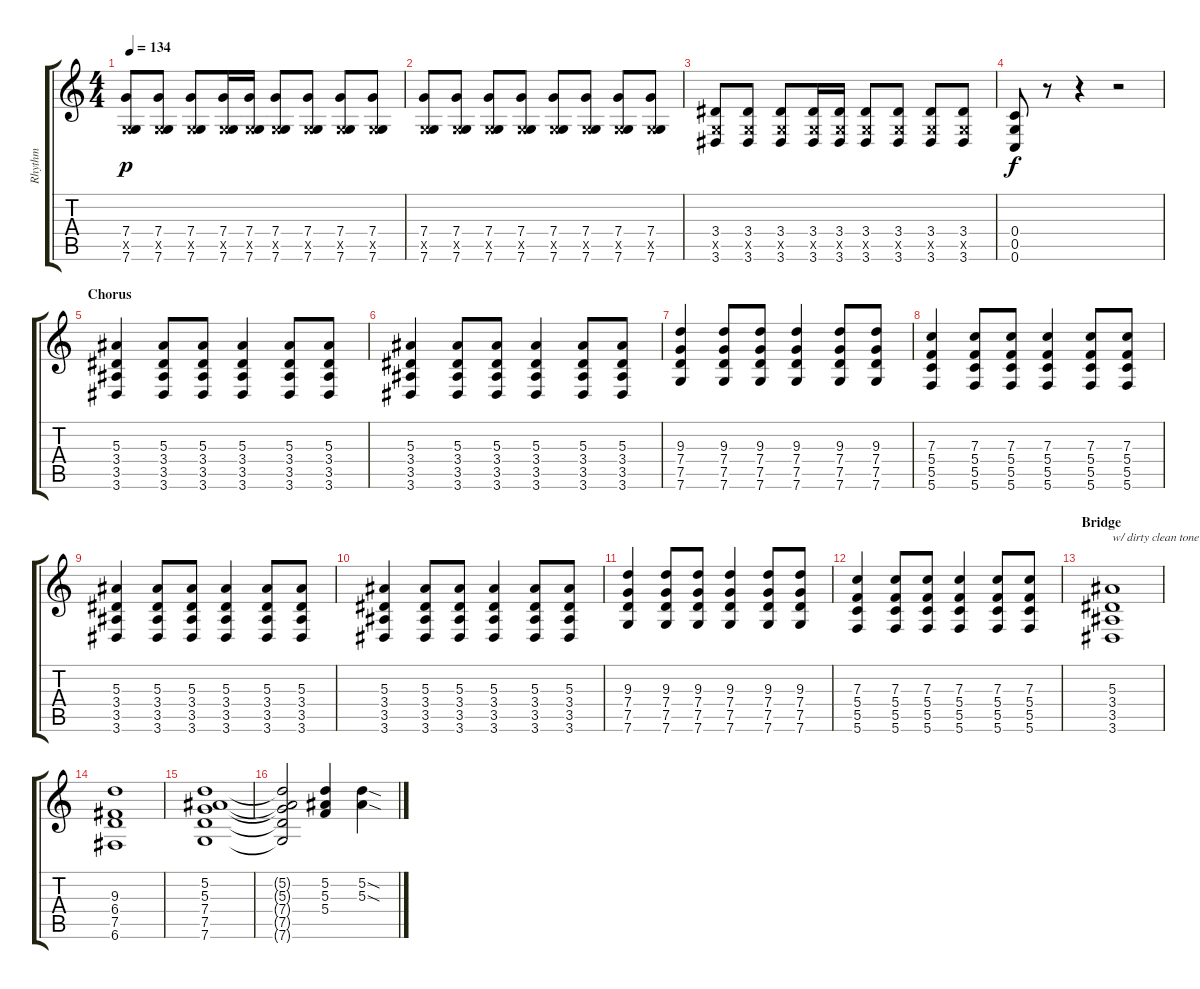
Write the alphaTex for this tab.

\track ("Rhythm" "Rhythm") {instrument overdrivenguitar}
\staff {score tabs}
\tuning (D4 A3 F3 C3 G2 C2) {hide}
\ts (4 4)
\tempo 134
\clef g2
\ks c
(7.4 0.5{x} 7.6).8{dy p} (7.4 0.5{x} 7.6).8 (7.4 0.5{x} 7.6).8 (7.4 0.5{x} 7.6).16 (7.4 0.5{x} 7.6).16 (7.4 0.5{x} 7.6).8 (7.4 0.5{x} 7.6).8 (7.4 0.5{x} 7.6).8 (7.4 0.5{x} 7.6).8 |
(7.4 0.5{x} 7.6).8 (7.4 0.5{x} 7.6).8 (7.4 0.5{x} 7.6).8 (7.4 0.5{x} 7.6).8 (7.4 0.5{x} 7.6).8 (7.4 0.5{x} 7.6).8 (7.4 0.5{x} 7.6).8 (7.4 0.5{x} 7.6).8 |
(3.4 0.5{x} 3.6).8 (3.4 0.5{x} 3.6).8 (3.4 0.5{x} 3.6).8 (3.4 0.5{x} 3.6).16 (3.4 0.5{x} 3.6).16 (3.4 0.5{x} 3.6).8 (3.4 0.5{x} 3.6).8 (3.4 0.5{x} 3.6).8 (3.4 0.5{x} 3.6).8 |
(0.4 0.5 0.6).8{dy f} r.8 r.4 r.2 |
\section ("" "Chorus")
(5.3 3.4 3.5 3.6).4 (5.3 3.4 3.5 3.6).8 (5.3 3.4 3.5 3.6).8 (5.3 3.4 3.5 3.6).4 (5.3 3.4 3.5 3.6).8 (5.3 3.4 3.5 3.6).8 |
(5.3 3.4 3.5 3.6).4 (5.3 3.4 3.5 3.6).8 (5.3 3.4 3.5 3.6).8 (5.3 3.4 3.5 3.6).4 (5.3 3.4 3.5 3.6).8 (5.3 3.4 3.5 3.6).8 |
(9.3 7.4 7.5 7.6).4 (9.3 7.4 7.5 7.6).8 (9.3 7.4 7.5 7.6).8 (9.3 7.4 7.5 7.6).4 (9.3 7.4 7.5 7.6).8 (9.3 7.4 7.5 7.6).8 |
(7.3 5.4 5.5 5.6).4 (7.3 5.4 5.5 5.6).8 (7.3 5.4 5.5 5.6).8 (7.3 5.4 5.5 5.6).4 (7.3 5.4 5.5 5.6).8 (7.3 5.4 5.5 5.6).8 |
(5.3 3.4 3.5 3.6).4 (5.3 3.4 3.5 3.6).8 (5.3 3.4 3.5 3.6).8 (5.3 3.4 3.5 3.6).4 (5.3 3.4 3.5 3.6).8 (5.3 3.4 3.5 3.6).8 |
(5.3 3.4 3.5 3.6).4 (5.3 3.4 3.5 3.6).8 (5.3 3.4 3.5 3.6).8 (5.3 3.4 3.5 3.6).4 (5.3 3.4 3.5 3.6).8 (5.3 3.4 3.5 3.6).8 |
(9.3 7.4 7.5 7.6).4 (9.3 7.4 7.5 7.6).8 (9.3 7.4 7.5 7.6).8 (9.3 7.4 7.5 7.6).4 (9.3 7.4 7.5 7.6).8 (9.3 7.4 7.5 7.6).8 |
(7.3 5.4 5.5 5.6).4 (7.3 5.4 5.5 5.6).8 (7.3 5.4 5.5 5.6).8 (7.3 5.4 5.5 5.6).4 (7.3 5.4 5.5 5.6).8 (7.3 5.4 5.5 5.6).8 |
\section ("" "Bridge")
(5.3 3.4 3.5 3.6).1{txt "w/ dirty clean tone and slight reverb" volume 12 instrument electricguitarclean} |
(9.3 6.4 7.5 6.6).1 |
(5.2 5.3 7.4 7.5 7.6).1 |
(5.2{t} 5.3{t} 7.4{t} 7.5{t} 7.6{t}).2 (5.2 5.3 5.4).4 (5.2{sod} 5.3{sod}).4
